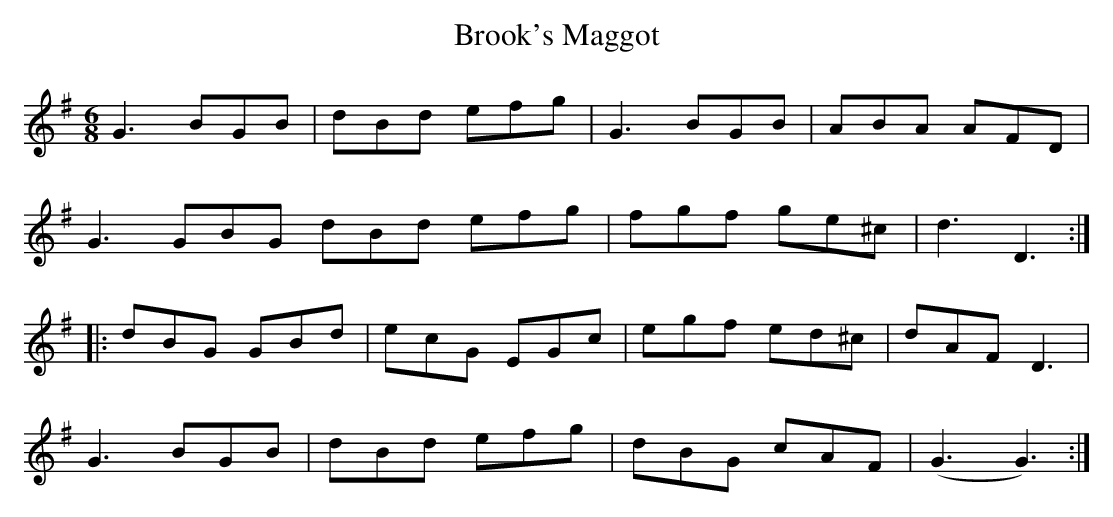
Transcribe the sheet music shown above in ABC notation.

X:1
T:Brook's Maggot
M:6/8
L:1/8
K:G
G3 BGB|dBd efg|G3 BGB|ABA AFD|
G3 GBG dBd efg|fgf ge^c|d3 D3:|
|:dBG GBd|ecG EGc|egf ed^c|dAF D3|
G3 BGB|dBd efg|dBG cAF|(G3 G3):|]
